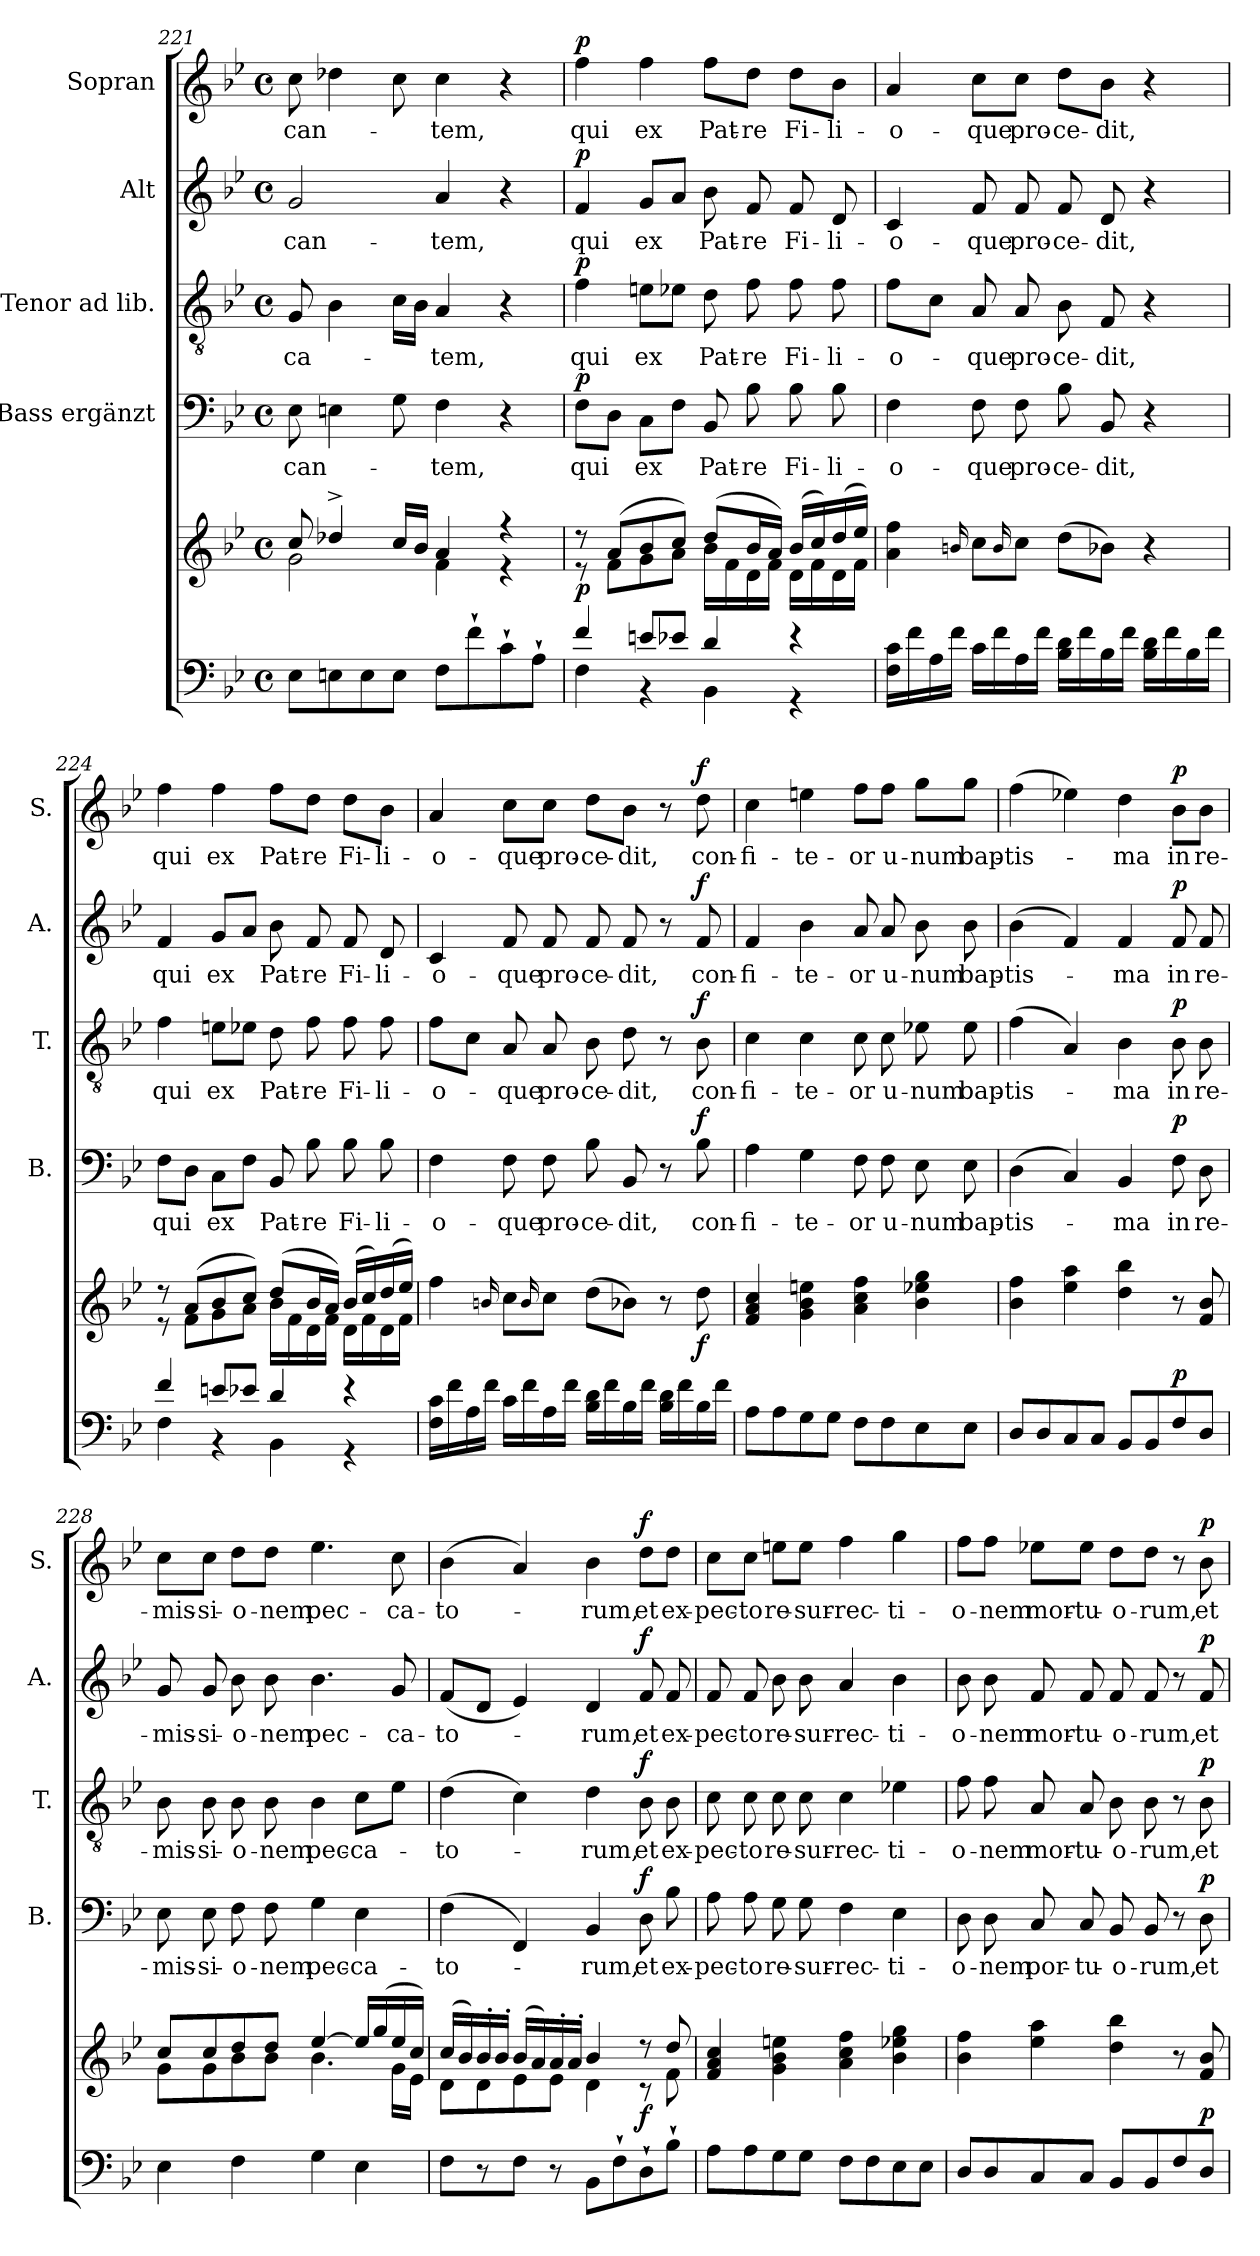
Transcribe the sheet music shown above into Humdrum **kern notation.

**kern	**kern	**dynam	**kern	**text	**dynam	**kern	**text	**dynam	**kern	**text	**dynam	**kern	**text	**dynam
*part5	*part5	*part5	*part4	*part4	*part4	*part3	*part3	*part3	*part2	*part2	*part2	*part1	*part1	*part1
*staff6	*staff5	*staff5/6	*staff4	*staff4	*staff4	*staff3	*staff3	*staff3	*staff2	*staff2	*staff2	*staff1	*staff1	*staff1
*	*	*	*I"Bass ergänzt	*	*	*I"Tenor ad lib.	*	*	*I"Alt	*	*	*I"Sopran	*	*
*	*	*	*I'B.	*	*	*I'T.	*	*	*I'A.	*	*	*I'S.	*	*
*clefF4	*clefG2	*	*clefF4	*	*	*clefGv2	*	*	*clefG2	*	*	*clefG2	*	*
*k[b-e-]	*k[b-e-]	*	*k[b-e-]	*	*	*k[b-e-]	*	*	*k[b-e-]	*	*	*k[b-e-]	*	*
*B-:	*B-:	*	*B-:	*	*	*B-:	*	*	*B-:	*	*	*B-:	*	*
*M4/4	*M4/4	*	*M4/4	*	*	*M4/4	*	*	*M4/4	*	*	*M4/4	*	*
*met(c)	*met(c)	*	*met(c)	*	*	*met(c)	*	*	*met(c)	*	*	*met(c)	*	*
=221	=221	=221	=221	=221	=221	=221	=221	=221	=221	=221	=221	=221	=221	=221
*	*^	*	*	*	*	*	*	*	*	*	*	*	*	*
!	!	!	!	!	!LO:LY:b	!	!	!LO:LY:b	!	!	!LO:LY:b	!	!	!LO:LY:b	!
8E-\L	8cc/	2g\	.	8E-\	-can-	.	8G/	-ca-	.	2g/	-can-	.	8cc\	-can-	.
8En\	4dd-X^>/	.	.	4En\	.	.	4B-\	.	.	.	.	.	4dd-X\	.	.
8E\	.	.	.	.	.	.	.	.	.	.	.	.	.	.	.
8E\J	16cc/LL	.	.	8G\	.	.	16c\LL	.	.	.	.	.	8cc\	.	.
.	16b-/JJ	.	.	.	.	.	16B-\JJ	.	.	.	.	.	.	.	.
!	!	!	!	!	!LO:LY:b	!	!	!LO:LY:b	!	!	!LO:LY:b	!	!	!LO:LY:b	!
8F\L	4a/	4f\	.	4F\	-tem,	.	4A/	-tem,	.	4a/	-tem,	.	4cc\	-tem,	.
8f`>\	.	.	.	.	.	.	.	.	.	.	.	.	.	.	.
8c`>\	4r	4r	.	4r	.	.	4r	.	.	4r	.	.	4r	.	.
8A`>\J	.	.	.	.	.	.	.	.	.	.	.	.	.	.	.
!!LO:LB:g=z
=222	=222	=222	=222	=222	=222	=222	=222	=222	=222	=222	=222	=222	=222	=222	=222
*^	*	*	*	*	*	*	*	*	*	*	*	*	*	*	*
!	!	!	!	!LO:DY:a=2	!	!LO:LY:b	!LO:DY:a	!	!LO:LY:b	!LO:DY:a	!	!LO:LY:b	!LO:DY:a	!	!LO:LY:b	!LO:DY:a
4f/	4F\	8r	8r	p	8F\L	qui	p	4f\	qui	p	4f/	qui	p	4ff\	qui	p
.	.	(>8a/L	8f\L	.	8D\J	.	.	.	.	.	.	.	.	.	.	.
!	!	!	!	!	!	!LO:LY:b	!	!	!LO:LY:b	!	!	!LO:LY:b	!	!	!LO:LY:b	!
8en/L	4r	8b-/	8g\	.	8C\L	ex	.	8en\L	ex	.	8g/L	ex	.	4ff\	ex	.
8e-X/J	.	8cc/J)	8a\J	.	8F\J	.	.	8e-X\J	.	.	8a/J	.	.	.	.	.
!	!	!	!	!	!	!LO:LY:b	!	!	!LO:LY:b	!	!	!LO:LY:b	!	!	!LO:LY:b	!
4d/	4BB-\	(>8dd/L	16b-\LL	.	8BB-/	Pat-	.	8d\	Pat-	.	8b-\	Pat-	.	8ff\L	Pat-	.
.	.	.	16f\	.	.	.	.	.	.	.	.	.	.	.	.	.
!	!	!	!	!	!	!LO:LY:b	!	!	!LO:LY:b	!	!	!LO:LY:b	!	!	!LO:LY:b	!
.	.	16b-/L	16d\	.	8B-\	-re	.	8f\	-re	.	8f/	-re	.	8dd\J	-re	.
.	.	16a/JJ)	16f\JJ	.	.	.	.	.	.	.	.	.	.	.	.	.
!	!	!	!	!	!	!LO:LY:b	!	!	!LO:LY:b	!	!	!LO:LY:b	!	!	!LO:LY:b	!
4r	4r	(>16b-/LL	16d\LL	.	8B-\	Fi-	.	8f\	Fi-	.	8f/	Fi-	.	8dd\L	Fi-	.
.	.	16cc/)	16f\	.	.	.	.	.	.	.	.	.	.	.	.	.
!	!	!	!	!	!	!LO:LY:b	!	!	!LO:LY:b	!	!	!LO:LY:b	!	!	!LO:LY:b	!
.	.	(>16dd/	16d\	.	8B-\	-li-	.	8f\	-li-	.	8d/	-li-	.	8b-\J	-li-	.
.	.	16ee-/JJ)	16f\JJ	.	.	.	.	.	.	.	.	.	.	.	.	.
*v	*v	*	*	*	*	*	*	*	*	*	*	*	*	*	*	*
=223	=223	=223	=223	=223	=223	=223	=223	=223	=223	=223	=223	=223	=223	=223	=223
!	!	!	!	!	!LO:LY:b	!	!	!LO:LY:b	!	!	!LO:LY:b	!	!	!LO:LY:b	!
*	*v	*v	*	*	*	*	*	*	*	*	*	*	*	*	*
16F\ 16c\LL	4a\ 4ff\	.	4F\	-o-	.	8f\L	-o-	.	4c/	-o-	.	4a/	-o-	.
16f\	.	.	.	.	.	.	.	.	.	.	.	.	.	.
16A\	.	.	.	.	.	8c\J	.	.	.	.	.	.	.	.
16f\JJ	.	.	.	.	.	.	.	.	.	.	.	.	.	.
.	16qqbn/	.	.	.	.	.	.	.	.	.	.	.	.	.
!	!	!	!	!LO:LY:b	!	!	!LO:LY:b	!	!	!LO:LY:b	!	!	!LO:LY:b	!
16c\LL	8cc\L	.	8F\	-que	.	8A/	-que	.	8f/	-que	.	8cc\L	-que	.
16f\	.	.	.	.	.	.	.	.	.	.	.	.	.	.
.	16qqb/	.	.	.	.	.	.	.	.	.	.	.	.	.
!	!	!	!	!LO:LY:b	!	!	!LO:LY:b	!	!	!LO:LY:b	!	!	!LO:LY:b	!
16A\	8cc\J	.	8F\	pro-	.	8A/	pro-	.	8f/	pro-	.	8cc\J	pro-	.
16f\JJ	.	.	.	.	.	.	.	.	.	.	.	.	.	.
!	!	!	!	!LO:LY:b	!	!	!LO:LY:b	!	!	!LO:LY:b	!	!	!LO:LY:b	!
16B-\ 16d\LL	(>8dd\L	.	8B-\	-ce-	.	8B-\	-ce-	.	8f/	-ce-	.	8dd\L	-ce-	.
16f\	.	.	.	.	.	.	.	.	.	.	.	.	.	.
!	!	!	!	!LO:LY:b	!	!	!LO:LY:b	!	!	!LO:LY:b	!	!	!LO:LY:b	!
16B-\	8b-X\J)	.	8BB-/	-dit,	.	8F/	-dit,	.	8d/	-dit,	.	8b-\J	-dit,	.
16f\JJ	.	.	.	.	.	.	.	.	.	.	.	.	.	.
16B-\ 16d\LL	4r	.	4r	.	.	4r	.	.	4r	.	.	4r	.	.
16f\	.	.	.	.	.	.	.	.	.	.	.	.	.	.
16B-\	.	.	.	.	.	.	.	.	.	.	.	.	.	.
16f\JJ	.	.	.	.	.	.	.	.	.	.	.	.	.	.
=224	=224	=224	=224	=224	=224	=224	=224	=224	=224	=224	=224	=224	=224	=224
*^	*^	*	*	*	*	*	*	*	*	*	*	*	*	*
!	!	!	!	!	!	!LO:LY:b	!	!	!LO:LY:b	!	!	!LO:LY:b	!	!	!LO:LY:b	!
4f/	4F\	8r	8r	.	8F\L	qui	.	4f\	qui	.	4f/	qui	.	4ff\	qui	.
.	.	(>8a/L	8f\L	.	8D\J	.	.	.	.	.	.	.	.	.	.	.
!	!	!	!	!	!	!LO:LY:b	!	!	!LO:LY:b	!	!	!LO:LY:b	!	!	!LO:LY:b	!
8en/L	4r	8b-/	8g\	.	8C\L	ex	.	8en\L	ex	.	8g/L	ex	.	4ff\	ex	.
8e-X/J	.	8cc/J)	8a\J	.	8F\J	.	.	8e-X\J	.	.	8a/J	.	.	.	.	.
!	!	!	!	!	!	!LO:LY:b	!	!	!LO:LY:b	!	!	!LO:LY:b	!	!	!LO:LY:b	!
4d/	4BB-\	(>8dd/L	16b-\LL	.	8BB-/	Pat-	.	8d\	Pat-	.	8b-\	Pat-	.	8ff\L	Pat-	.
.	.	.	16f\	.	.	.	.	.	.	.	.	.	.	.	.	.
!	!	!	!	!	!	!LO:LY:b	!	!	!LO:LY:b	!	!	!LO:LY:b	!	!	!LO:LY:b	!
.	.	16b-/L	16d\	.	8B-\	-re	.	8f\	-re	.	8f/	-re	.	8dd\J	-re	.
.	.	16a/JJ)	16f\JJ	.	.	.	.	.	.	.	.	.	.	.	.	.
!	!	!	!	!	!	!LO:LY:b	!	!	!LO:LY:b	!	!	!LO:LY:b	!	!	!LO:LY:b	!
4r	4r	(>16b-/LL	16d\LL	.	8B-\	Fi-	.	8f\	Fi-	.	8f/	Fi-	.	8dd\L	Fi-	.
.	.	16cc/)	16f\	.	.	.	.	.	.	.	.	.	.	.	.	.
!	!	!	!	!	!	!LO:LY:b	!	!	!LO:LY:b	!	!	!LO:LY:b	!	!	!LO:LY:b	!
.	.	(>16dd/	16d\	.	8B-\	-li-	.	8f\	-li-	.	8d/	-li-	.	8b-\J	-li-	.
.	.	16ee-/JJ)	16f\JJ	.	.	.	.	.	.	.	.	.	.	.	.	.
*v	*v	*	*	*	*	*	*	*	*	*	*	*	*	*	*	*
!!LO:PB:g=z
=225	=225	=225	=225	=225	=225	=225	=225	=225	=225	=225	=225	=225	=225	=225	=225
!	!	!	!	!	!LO:LY:b	!	!	!LO:LY:b	!	!	!LO:LY:b	!	!	!LO:LY:b	!
*	*v	*v	*	*	*	*	*	*	*	*	*	*	*	*	*
16F\ 16c\LL	4ff\	.	4F\	-o-	.	8f\L	-o-	.	4c/	-o-	.	4a/	-o-	.
16f\	.	.	.	.	.	.	.	.	.	.	.	.	.	.
16A\	.	.	.	.	.	8c\J	.	.	.	.	.	.	.	.
16f\JJ	.	.	.	.	.	.	.	.	.	.	.	.	.	.
.	16qqbn/	.	.	.	.	.	.	.	.	.	.	.	.	.
!	!	!	!	!LO:LY:b	!	!	!LO:LY:b	!	!	!LO:LY:b	!	!	!LO:LY:b	!
16c\LL	8cc\L	.	8F\	-que	.	8A/	-que	.	8f/	-que	.	8cc\L	-que	.
16f\	.	.	.	.	.	.	.	.	.	.	.	.	.	.
.	16qqb/	.	.	.	.	.	.	.	.	.	.	.	.	.
!	!	!	!	!LO:LY:b	!	!	!LO:LY:b	!	!	!LO:LY:b	!	!	!LO:LY:b	!
16A\	8cc\J	.	8F\	pro-	.	8A/	pro-	.	8f/	pro-	.	8cc\J	pro-	.
16f\JJ	.	.	.	.	.	.	.	.	.	.	.	.	.	.
!	!	!	!	!LO:LY:b	!	!	!LO:LY:b	!	!	!LO:LY:b	!	!	!LO:LY:b	!
16B-\ 16d\LL	(>8dd\L	.	8B-\	-ce-	.	8B-\	-ce-	.	8f/	-ce-	.	8dd\L	-ce-	.
16f\	.	.	.	.	.	.	.	.	.	.	.	.	.	.
!	!	!	!	!LO:LY:b	!	!	!LO:LY:b	!	!	!LO:LY:b	!	!	!LO:LY:b	!
16B-\	8b-X\J)	.	8BB-/	-dit,	.	8d\	-dit,	.	8f/	-dit,	.	8b-\J	-dit,	.
16f\JJ	.	.	.	.	.	.	.	.	.	.	.	.	.	.
16B-\ 16d\LL	8r	.	8r	.	.	8r	.	.	8r	.	.	8r	.	.
16f\	.	.	.	.	.	.	.	.	.	.	.	.	.	.
!	!	!LO:DY:b	!	!LO:LY:b	!LO:DY:a	!	!LO:LY:b	!LO:DY:a	!	!LO:LY:b	!LO:DY:a	!	!LO:LY:b	!LO:DY:a
16B-\	8dd\	f	8B-\	con-	f	8B-\	con-	f	8f/	con-	f	8dd\	con-	f
16f\JJ	.	.	.	.	.	.	.	.	.	.	.	.	.	.
=226	=226	=226	=226	=226	=226	=226	=226	=226	=226	=226	=226	=226	=226	=226
!	!	!	!	!LO:LY:b	!	!	!LO:LY:b	!	!	!LO:LY:b	!	!	!LO:LY:b	!
8A\L	4f/ 4a/ 4cc/	.	4A\	-fi-	.	4c\	-fi-	.	4f/	-fi-	.	4cc\	-fi-	.
8A\	.	.	.	.	.	.	.	.	.	.	.	.	.	.
!	!	!	!	!LO:LY:b	!	!	!LO:LY:b	!	!	!LO:LY:b	!	!	!LO:LY:b	!
8G\	4g\ 4b-\ 4een\	.	4G\	-te-	.	4c\	-te-	.	4b-\	-te-	.	4een\	-te-	.
8G\J	.	.	.	.	.	.	.	.	.	.	.	.	.	.
!	!	!	!	!LO:LY:b	!	!	!LO:LY:b	!	!	!LO:LY:b	!	!	!LO:LY:b	!
8F\L	4a\ 4cc\ 4ff\	.	8F\	-or	.	8c\	-or	.	8a/	-or	.	8ff\L	-or	.
!	!	!	!	!LO:LY:b	!	!	!LO:LY:b	!	!	!LO:LY:b	!	!	!LO:LY:b	!
8F\	.	.	8F\	u-	.	8c\	u-	.	8a/	u-	.	8ff\J	u-	.
!	!	!	!	!LO:LY:b	!	!	!LO:LY:b	!	!	!LO:LY:b	!	!	!LO:LY:b	!
8E-\	4b-\ 4ee-X\ 4gg\	.	8E-\	-num	.	8e-X\	-num	.	8b-\	-num	.	8gg\L	-num	.
!	!	!	!	!LO:LY:b	!	!	!LO:LY:b	!	!	!LO:LY:b	!	!	!LO:LY:b	!
8E-\J	.	.	8E-\	bap-	.	8e-\	bap-	.	8b-\	bap-	.	8gg\J	bap-	.
=227	=227	=227	=227	=227	=227	=227	=227	=227	=227	=227	=227	=227	=227	=227
!	!	!	!	!LO:LY:b	!	!	!LO:LY:b	!	!	!LO:LY:b	!	!	!LO:LY:b	!
8D/L	4b-\ 4ff\	.	(>4D\	-tis-	.	(>4f\	-tis-	.	(>4b-\	-tis-	.	(>4ff\	-tis-	.
8D/	.	.	.	.	.	.	.	.	.	.	.	.	.	.
8C/	4ee-\ 4aa\	.	4C/)	.	.	4A/)	.	.	4f/)	.	.	4ee-X\)	.	.
8C/J	.	.	.	.	.	.	.	.	.	.	.	.	.	.
!	!	!	!	!LO:LY:b	!	!	!LO:LY:b	!	!	!LO:LY:b	!	!	!LO:LY:b	!
8BB-/L	4dd\ 4bb-\	.	4BB-/	-ma	.	4B-\	-ma	.	4f/	-ma	.	4dd\	-ma	.
8BB-/	.	.	.	.	.	.	.	.	.	.	.	.	.	.
!	!	!LO:DY:a=2	!	!LO:LY:b	!LO:DY:a	!	!LO:LY:b	!LO:DY:a	!	!LO:LY:b	!LO:DY:a	!	!LO:LY:b	!LO:DY:a
8F/	8r	p	8F\	in	p	8B-\	in	p	8f/	in	p	8b-\L	in	p
!	!	!	!	!LO:LY:b	!	!	!LO:LY:b	!	!	!LO:LY:b	!	!	!LO:LY:b	!
8D/J	8f/ 8b-/	.	8D\	re-	.	8B-\	re-	.	8f/	re-	.	8b-\J	re-	.
!!LO:LB:g=z
=228	=228	=228	=228	=228	=228	=228	=228	=228	=228	=228	=228	=228	=228	=228
*	*^	*	*	*	*	*	*	*	*	*	*	*	*	*
!	!	!	!	!	!LO:LY:b	!	!	!LO:LY:b	!	!	!LO:LY:b	!	!	!LO:LY:b	!
4E-\	8cc/L	8g\L	.	8E-\	-mis-	.	8B-\	-mis-	.	8g/	-mis-	.	8cc\L	-mis-	.
!	!	!	!	!	!LO:LY:b	!	!	!LO:LY:b	!	!	!LO:LY:b	!	!	!LO:LY:b	!
.	8cc/	8g\	.	8E-\	-si-	.	8B-\	-si-	.	8g/	-si-	.	8cc\J	-si-	.
!	!	!	!	!	!LO:LY:b	!	!	!LO:LY:b	!	!	!LO:LY:b	!	!	!LO:LY:b	!
4F\	8dd/	8b-\	.	8F\	-o-	.	8B-\	-o-	.	8b-\	-o-	.	8dd\L	-o-	.
!	!	!	!	!	!LO:LY:b	!	!	!LO:LY:b	!	!	!LO:LY:b	!	!	!LO:LY:b	!
.	8dd/J	8b-\J	.	8F\	-nem	.	8B-\	-nem	.	8b-\	-nem	.	8dd\J	-nem	.
!	!	!	!	!	!LO:LY:b	!	!	!LO:LY:b	!	!	!LO:LY:b	!	!	!LO:LY:b	!
4G\	[>4ee-/	4.b-\	.	4G\	pec-	.	4B-\	pec-	.	4.b-\	pec-	.	4.ee-\	pec-	.
!	!	!	!	!	!LO:LY:b	!	!	!LO:LY:b	!	!	!	!	!	!	!
4E-\	16ee-/LL]	.	.	4E-\	-ca-	.	8c\L	-ca-	.	.	.	.	.	.	.
.	(>16gg/	.	.	.	.	.	.	.	.	.	.	.	.	.	.
!	!	!	!	!	!	!	!	!	!	!	!LO:LY:b	!	!	!LO:LY:b	!
.	16ee-/	16g\LL	.	.	.	.	8e-\J	.	.	8g/	-ca-	.	8cc\	-ca-	.
.	16cc/JJ)	16e-\JJ	.	.	.	.	.	.	.	.	.	.	.	.	.
=229	=229	=229	=229	=229	=229	=229	=229	=229	=229	=229	=229	=229	=229	=229	=229
!	!	!	!	!	!LO:LY:b	!	!	!LO:LY:b	!	!	!LO:LY:b	!	!	!LO:LY:b	!
8F\L	(>16cc/LL	8d\L	.	(>4F\	-to-	.	(>4d\	-to-	.	(<8f/L	-to-	.	(>4b-\	-to-	.
.	16b-/)	.	.	.	.	.	.	.	.	.	.	.	.	.	.
8r	16b-'>/	8d\	.	.	.	.	.	.	.	8d/J	.	.	.	.	.
.	16b-'>/JJ	.	.	.	.	.	.	.	.	.	.	.	.	.	.
8F\J	(>16b-/LL	8e-\	.	4FF/)	.	.	4c\)	.	.	4e-/)	.	.	4a/)	.	.
.	16a/)	.	.	.	.	.	.	.	.	.	.	.	.	.	.
8r	16a'>/	8e-\J	.	.	.	.	.	.	.	.	.	.	.	.	.
.	16a'>/JJ	.	.	.	.	.	.	.	.	.	.	.	.	.	.
!	!	!	!	!	!LO:LY:b	!	!	!LO:LY:b	!	!	!LO:LY:b	!	!	!LO:LY:b	!
8BB-\L	4b-/	4d\	.	4BB-/	-rum,	.	4d\	-rum,	.	4d/	-rum,	.	4b-\	-rum,	.
8F`>\	.	.	.	.	.	.	.	.	.	.	.	.	.	.	.
!	!	!	!LO:DY:a=2	!	!LO:LY:b	!LO:DY:a	!	!LO:LY:b	!LO:DY:a	!	!LO:LY:b	!LO:DY:a	!	!LO:LY:b	!LO:DY:a
8D`>\	8r	8r	f	8D\	et	f	8B-\	et	f	8f/	et	f	8dd\L	et	f
!	!	!	!	!	!LO:LY:b	!	!	!LO:LY:b	!	!	!LO:LY:b	!	!	!LO:LY:b	!
8B-`>\J	8dd/	8f\	.	8B-\	ex-	.	8B-\	ex-	.	8f/	ex-	.	8dd\J	ex-	.
=230	=230	=230	=230	=230	=230	=230	=230	=230	=230	=230	=230	=230	=230	=230	=230
!	!	!	!	!	!LO:LY:b	!	!	!LO:LY:b	!	!	!LO:LY:b	!	!	!LO:LY:b	!
*	*v	*v	*	*	*	*	*	*	*	*	*	*	*	*	*
8A\L	4f/ 4a/ 4cc/	.	8A\	-pec-	.	8c\	-pec-	.	8f/	-pec-	.	8cc\L	-pec-	.
!	!	!	!	!LO:LY:b	!	!	!LO:LY:b	!	!	!LO:LY:b	!	!	!LO:LY:b	!
8A\	.	.	8A\	-to	.	8c\	-to	.	8f/	-to	.	8cc\J	-to	.
!	!	!	!	!LO:LY:b	!	!	!LO:LY:b	!	!	!LO:LY:b	!	!	!LO:LY:b	!
8G\	4g\ 4b-\ 4een\	.	8G\	re-	.	8c\	re-	.	8b-\	re-	.	8een\L	re-	.
!	!	!	!	!LO:LY:b	!	!	!LO:LY:b	!	!	!LO:LY:b	!	!	!LO:LY:b	!
8G\J	.	.	8G\	-sur-	.	8c\	-sur-	.	8b-\	-sur-	.	8ee\J	-sur-	.
!	!	!	!	!LO:LY:b	!	!	!LO:LY:b	!	!	!LO:LY:b	!	!	!LO:LY:b	!
8F\L	4a\ 4cc\ 4ff\	.	4F\	-rec-	.	4c\	-rec-	.	4a/	-rec-	.	4ff\	-rec-	.
8F\	.	.	.	.	.	.	.	.	.	.	.	.	.	.
!	!	!	!	!LO:LY:b	!	!	!LO:LY:b	!	!	!LO:LY:b	!	!	!LO:LY:b	!
8E-\	4b-\ 4ee-X\ 4gg\	.	4E-\	-ti-	.	4e-X\	-ti-	.	4b-\	-ti-	.	4gg\	-ti-	.
8E-\J	.	.	.	.	.	.	.	.	.	.	.	.	.	.
!!LO:PB:g=z
=231	=231	=231	=231	=231	=231	=231	=231	=231	=231	=231	=231	=231	=231	=231
!	!	!	!	!LO:LY:b	!	!	!LO:LY:b	!	!	!LO:LY:b	!	!	!LO:LY:b	!
8D/L	4b-\ 4ff\	.	8D\	-o-	.	8f\	-o-	.	8b-\	-o-	.	8ff\L	-o-	.
!	!	!	!	!LO:LY:b	!	!	!LO:LY:b	!	!	!LO:LY:b	!	!	!LO:LY:b	!
8D/	.	.	8D\	-nem	.	8f\	-nem	.	8b-\	-nem	.	8ff\J	-nem	.
!	!	!	!	!LO:LY:b	!	!	!LO:LY:b	!	!	!LO:LY:b	!	!	!LO:LY:b	!
8C/	4ee-\ 4aa\	.	8C/	por-	.	8A/	mor-	.	8f/	mor-	.	8ee-X\L	mor-	.
!	!	!	!	!LO:LY:b	!	!	!LO:LY:b	!	!	!LO:LY:b	!	!	!LO:LY:b	!
8C/J	.	.	8C/	-tu-	.	8A/	-tu-	.	8f/	-tu-	.	8ee-\J	-tu-	.
!	!	!	!	!LO:LY:b	!	!	!LO:LY:b	!	!	!LO:LY:b	!	!	!LO:LY:b	!
8BB-/L	4dd\ 4bb-\	.	8BB-/	-o-	.	8B-\	-o-	.	8f/	-o-	.	8dd\L	-o-	.
!	!	!	!	!LO:LY:b	!	!	!LO:LY:b	!	!	!LO:LY:b	!	!	!LO:LY:b	!
8BB-/	.	.	8BB-/	-rum,	.	8B-\	-rum,	.	8f/	-rum,	.	8dd\J	-rum,	.
8F/	8r	.	8r	.	.	8r	.	.	8r	.	.	8r	.	.
!	!	!LO:DY:a=2	!	!LO:LY:b	!LO:DY:a	!	!LO:LY:b	!LO:DY:a	!	!LO:LY:b	!LO:DY:a	!	!LO:LY:b	!LO:DY:a
8D/J	8f/ 8b-/	p	8D\	et	p	8B-\	et	p	8f/	et	p	8b-\	et	p
=	=	=	=	=	=	=	=	=	=	=	=	=	=	=
*-	*-	*-	*-	*-	*-	*-	*-	*-	*-	*-	*-	*-	*-	*-
